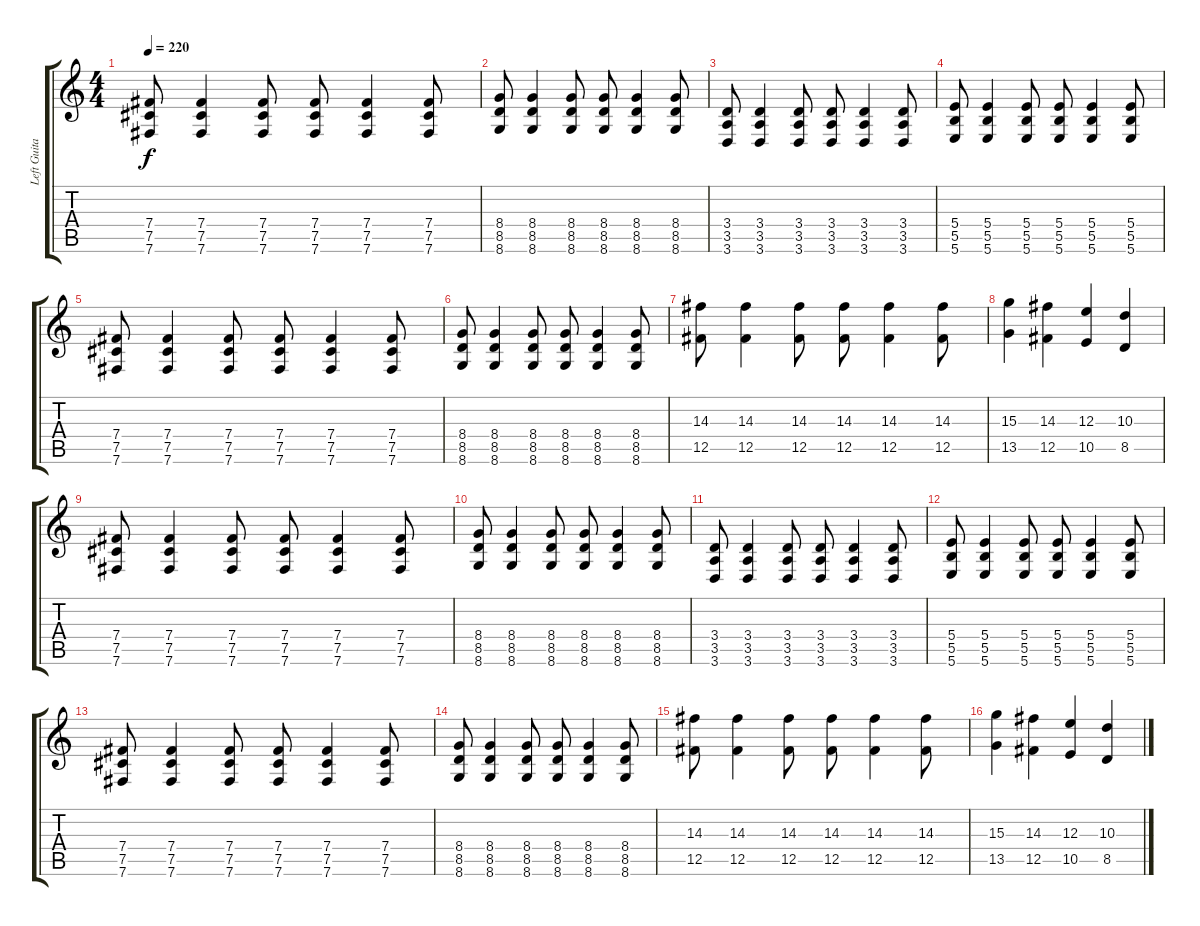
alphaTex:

\track ("Left Guitar" "Left Guita") {instrument distortionguitar}
\staff {score tabs}
\tuning (Db4 Ab3 E3 B2 Gb2 B1) {hide}
\ts (4 4)
\tempo 220
\clef g2
\ks c
(7.4 7.5 7.6).8{dy f} (7.4 7.5 7.6).4 (7.4 7.5 7.6).8 (7.4 7.5 7.6).8 (7.4 7.5 7.6).4 (7.4 7.5 7.6).8 |
(8.4 8.5 8.6).8 (8.4 8.5 8.6).4 (8.4 8.5 8.6).8 (8.4 8.5 8.6).8 (8.4 8.5 8.6).4 (8.4 8.5 8.6).8 |
(3.4 3.5 3.6).8 (3.4 3.5 3.6).4 (3.4 3.5 3.6).8 (3.4 3.5 3.6).8 (3.4 3.5 3.6).4 (3.4 3.5 3.6).8 |
(5.4 5.5 5.6).8 (5.4 5.5 5.6).4 (5.4 5.5 5.6).8 (5.4 5.5 5.6).8 (5.4 5.5 5.6).4 (5.4 5.5 5.6).8 |
(7.4 7.5 7.6).8 (7.4 7.5 7.6).4 (7.4 7.5 7.6).8 (7.4 7.5 7.6).8 (7.4 7.5 7.6).4 (7.4 7.5 7.6).8 |
(8.4 8.5 8.6).8 (8.4 8.5 8.6).4 (8.4 8.5 8.6).8 (8.4 8.5 8.6).8 (8.4 8.5 8.6).4 (8.4 8.5 8.6).8 |
(14.3 12.5).8 (14.3 12.5).4 (14.3 12.5).8 (14.3 12.5).8 (14.3 12.5).4 (14.3 12.5).8 |
(15.3 13.5).4 (14.3 12.5).4 (12.3 10.5).4 (10.3 8.5).4 |
(7.4 7.5 7.6).8 (7.4 7.5 7.6).4 (7.4 7.5 7.6).8 (7.4 7.5 7.6).8 (7.4 7.5 7.6).4 (7.4 7.5 7.6).8 |
(8.4 8.5 8.6).8 (8.4 8.5 8.6).4 (8.4 8.5 8.6).8 (8.4 8.5 8.6).8 (8.4 8.5 8.6).4 (8.4 8.5 8.6).8 |
(3.4 3.5 3.6).8 (3.4 3.5 3.6).4 (3.4 3.5 3.6).8 (3.4 3.5 3.6).8 (3.4 3.5 3.6).4 (3.4 3.5 3.6).8 |
(5.4 5.5 5.6).8 (5.4 5.5 5.6).4 (5.4 5.5 5.6).8 (5.4 5.5 5.6).8 (5.4 5.5 5.6).4 (5.4 5.5 5.6).8 |
(7.4 7.5 7.6).8 (7.4 7.5 7.6).4 (7.4 7.5 7.6).8 (7.4 7.5 7.6).8 (7.4 7.5 7.6).4 (7.4 7.5 7.6).8 |
(8.4 8.5 8.6).8 (8.4 8.5 8.6).4 (8.4 8.5 8.6).8 (8.4 8.5 8.6).8 (8.4 8.5 8.6).4 (8.4 8.5 8.6).8 |
(14.3 12.5).8 (14.3 12.5).4 (14.3 12.5).8 (14.3 12.5).8 (14.3 12.5).4 (14.3 12.5).8 |
(15.3 13.5).4 (14.3 12.5).4 (12.3 10.5).4 (10.3 8.5).4
